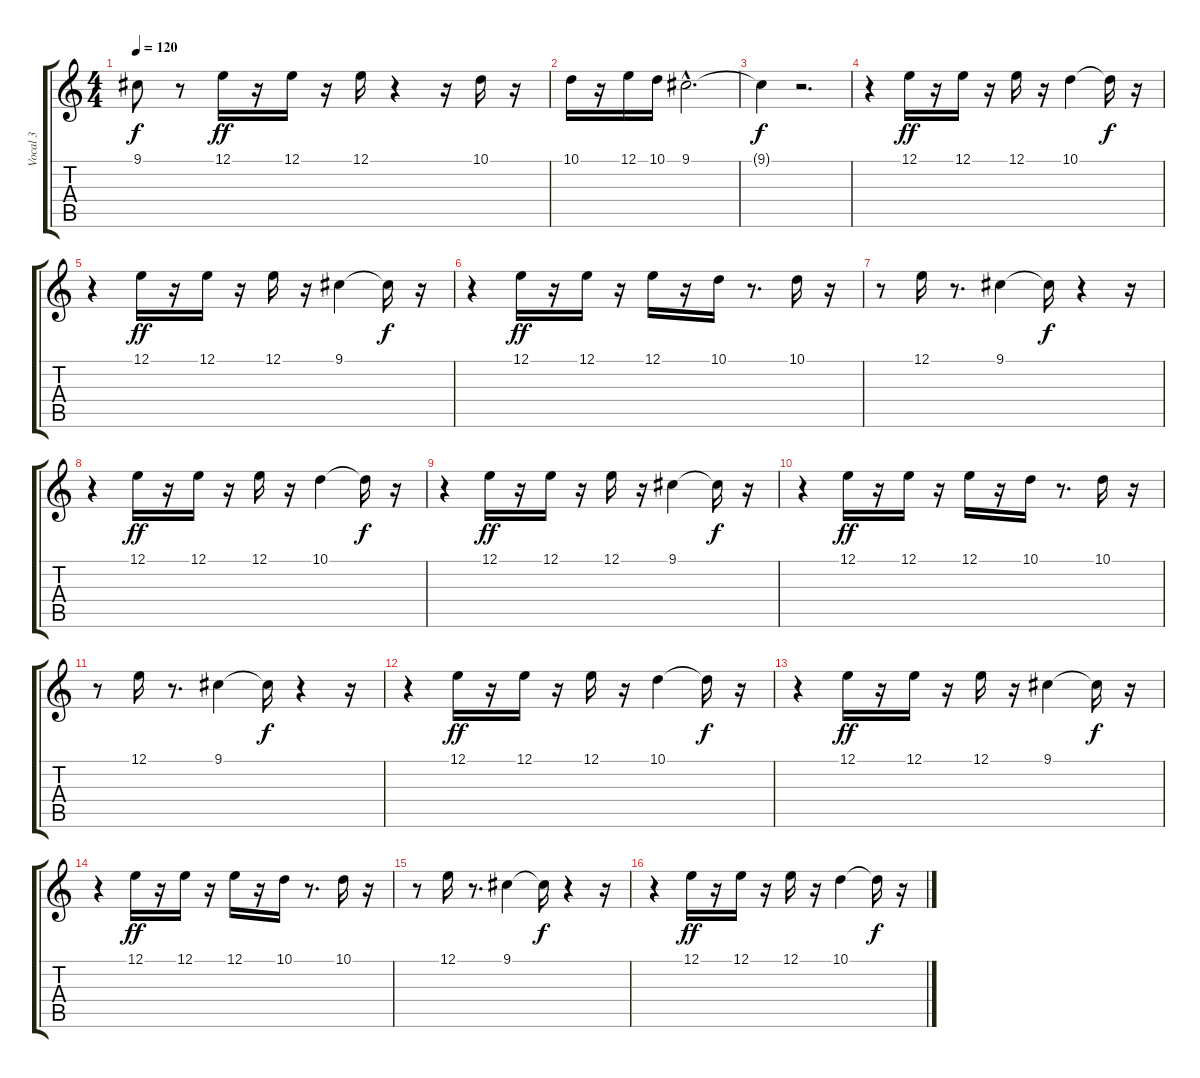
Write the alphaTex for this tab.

\track ("Vocal 3" "Vocal 3") {instrument electricpiano2}
\staff {score tabs}
\tuning (E4 B3 G3 D3 A2 E2) {hide}
\ts (4 4)
\tempo 120
\clef g2
\ks c
9.1{t}.8{dy f} r.8 12.1.16{dy ff} r.16 12.1.16 r.16 12.1.16 r.4 r.16 10.1.16 r.16 |
10.1.16 r.16 12.1.16 10.1.16 9.1{hac}.2{d} |
9.1{t}.4{dy f} r.2{d} |
r.4 12.1.16{dy ff} r.16 12.1.16 r.16 12.1.16 r.16 10.1.4 10.1{t}.16{dy f} r.16 |
r.4 12.1.16{dy ff} r.16 12.1.16 r.16 12.1.16 r.16 9.1.4 9.1{t}.16{dy f} r.16 |
r.4 12.1.16{dy ff} r.16 12.1.16 r.16 12.1.16 r.16 10.1.16 r.8{d} 10.1.16 r.16 |
r.8 12.1.16 r.8{d} 9.1.4 9.1{t}.16{dy f} r.4 r.16 |
r.4 12.1.16{dy ff} r.16 12.1.16 r.16 12.1.16 r.16 10.1.4 10.1{t}.16{dy f} r.16 |
r.4 12.1.16{dy ff} r.16 12.1.16 r.16 12.1.16 r.16 9.1.4 9.1{t}.16{dy f} r.16 |
r.4 12.1.16{dy ff} r.16 12.1.16 r.16 12.1.16 r.16 10.1.16 r.8{d} 10.1.16 r.16 |
r.8 12.1.16 r.8{d} 9.1.4 9.1{t}.16{dy f} r.4 r.16 |
r.4 12.1.16{dy ff} r.16 12.1.16 r.16 12.1.16 r.16 10.1.4 10.1{t}.16{dy f} r.16 |
r.4 12.1.16{dy ff} r.16 12.1.16 r.16 12.1.16 r.16 9.1.4 9.1{t}.16{dy f} r.16 |
r.4 12.1.16{dy ff} r.16 12.1.16 r.16 12.1.16 r.16 10.1.16 r.8{d} 10.1.16 r.16 |
r.8 12.1.16 r.8{d} 9.1.4 9.1{t}.16{dy f} r.4 r.16 |
r.4 12.1.16{dy ff} r.16 12.1.16 r.16 12.1.16 r.16 10.1.4 10.1{t}.16{dy f} r.16
